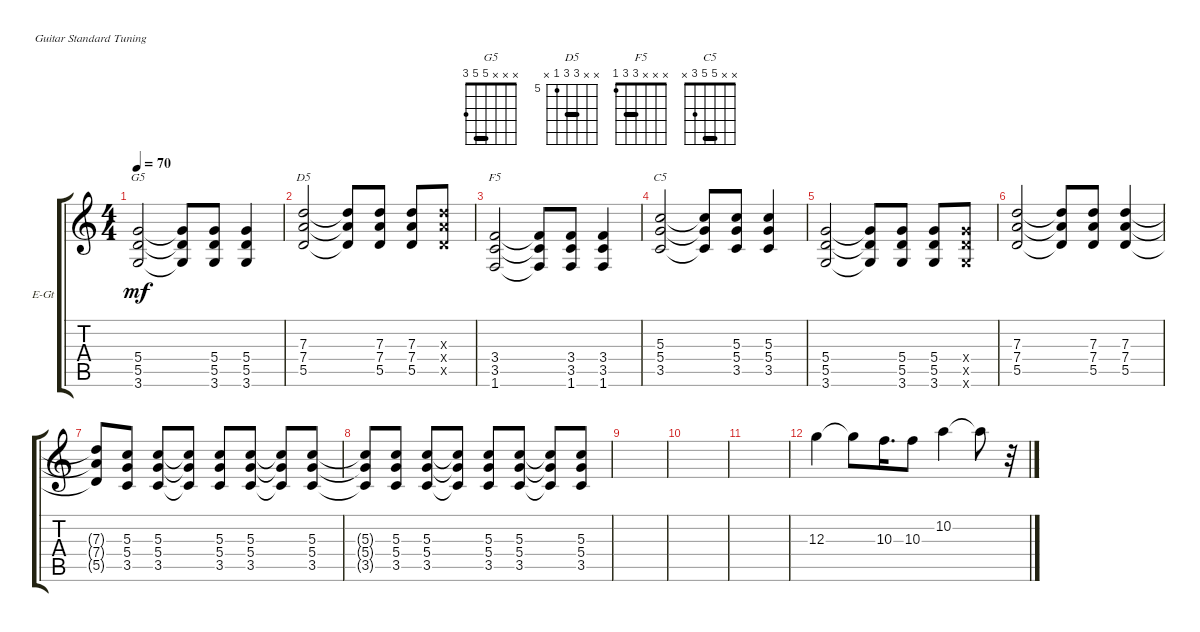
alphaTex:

\defaultSystemsLayout 4
\bracketExtendMode groupsimilarinstruments
\firstSystemTrackNameOrientation horizontal
\otherSystemsTrackNameOrientation horizontal
\track ("Electric Guitar" "E-Gt") {instrument overdrivenguitar}
\staff {score tabs}
\tuning (E4 B3 G3 D3 A2 E2)
\chord ("G5" x x x 5 5 3) {showfingering false barre 5}
\chord ("D5" x x 7 7 5 x) {firstfret 5 showfingering false barre 7}
\chord ("F5" x x x 3 3 1) {showfingering false barre 3}
\chord ("C5" x x 5 5 3 x) {showfingering false barre 5}
\ts (4 4)
\tempo 70
\clef g2
\ks c
(3.6 5.5 5.4).2{ch "G5" dy mf} (3.6{t} 5.5{t} 5.4{t}).8 (3.6 5.5 5.4).8 (3.6 5.5 5.4).4 |
(5.5 7.4 7.3).2{ch "D5"} (5.5{t} 7.4{t} 7.3{t}).8 (5.5 7.4 7.3).8 (5.5 7.4 7.3).8 (5.5{x} 7.4{x} 7.3{x}).8 |
(3.5 3.4 1.6).2{ch "F5"} (3.5{t} 3.4{t} 1.6{t}).8 (3.5 3.4 1.6).8 (3.5 3.4 1.6).4 |
(3.5 5.4 5.3).2{ch "C5"} (3.5{t} 5.4{t} 5.3{t}).8 (3.5 5.4 5.3).8 (3.5 5.4 5.3).4 |
(3.6 5.5 5.4).2 (3.6{t} 5.5{t} 5.4{t}).8 (3.6 5.5 5.4).8 (3.6 5.5 5.4).8 (3.6{x} 5.5{x} 5.4{x}).8 |
(5.5 7.4 7.3).2 (5.5{t} 7.4{t} 7.3{t}).8 (5.5 7.4 7.3).8 (5.5 7.4 7.3).4 |
(5.5{t} 7.4{t} 7.3{t}).8 (3.5 5.4 5.3).8 (3.5 5.4 5.3).8 (3.5{t} 5.4{t} 5.3{t}).8 (3.5 5.4 5.3).8 (3.5 5.4 5.3).8 (3.5{t} 5.4{t} 5.3{t}).8 (3.5 5.4 5.3).8 |
(3.5{t} 5.4{t} 5.3{t}).8 (3.5 5.4 5.3).8 (3.5 5.4 5.3).8 (3.5{t} 5.4{t} 5.3{t}).8 (3.5 5.4 5.3).8 (3.5 5.4 5.3).8 (3.5{t} 5.4{t} 5.3{t}).8 (3.5 5.4 5.3).8 |
|
|
|
12.3.4 12.3{t}.8 10.3.16{d} 10.3.8 10.2.4 10.2{t}.8 r.32
